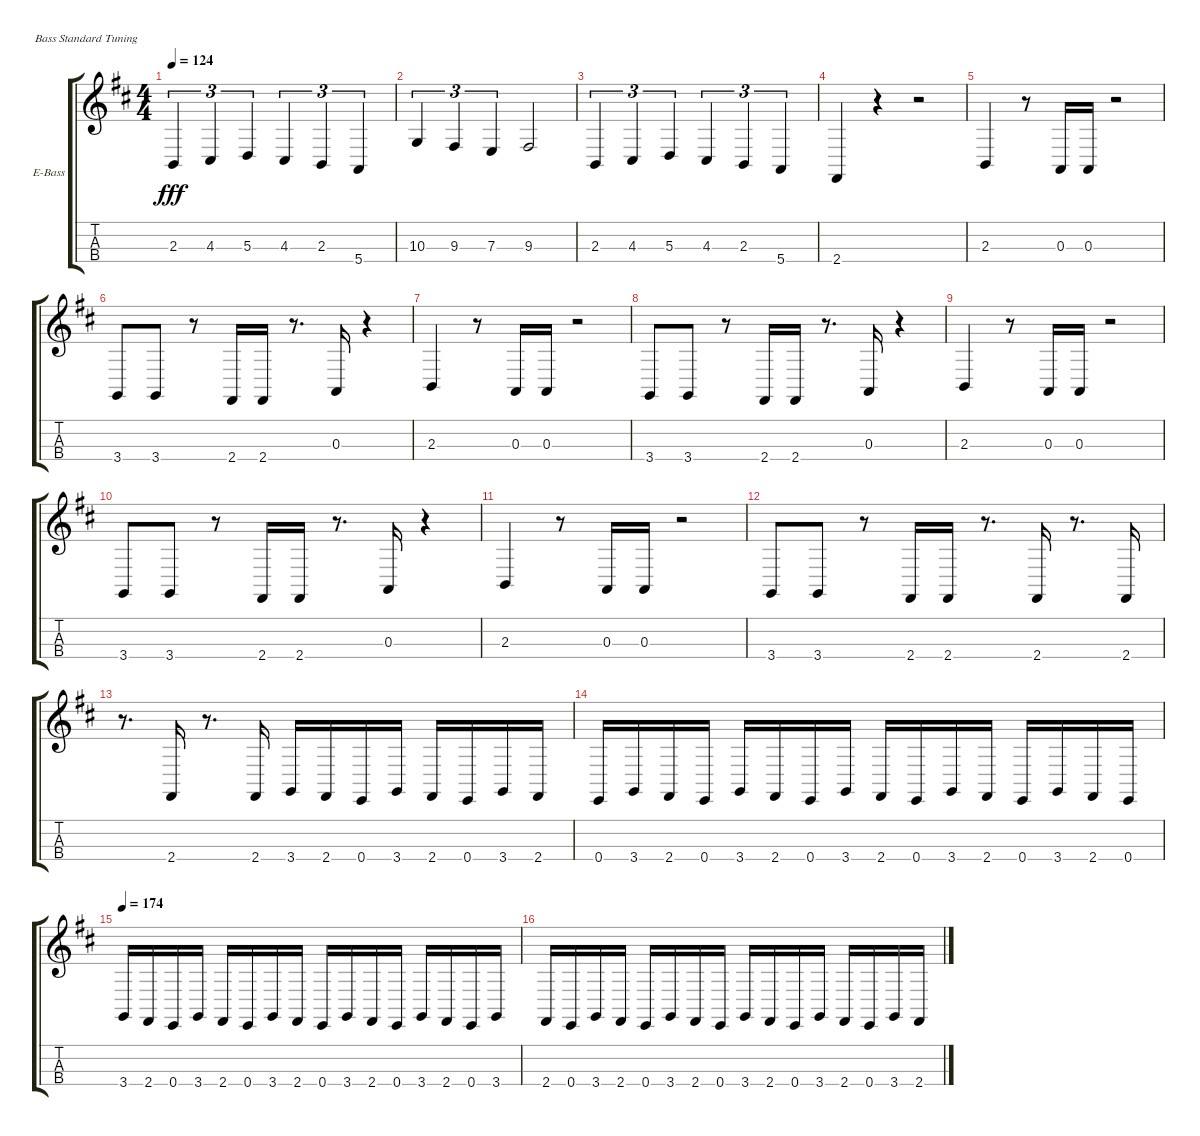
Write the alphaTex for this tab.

\bracketExtendMode groupsimilarinstruments
\firstSystemTrackNameOrientation horizontal
\otherSystemsTrackNameOrientation horizontal
\track ("Electric Bass" "E-Bass") {instrument electricbassfinger}
\staff {score tabs}
\tuning (G2 D2 A1 E1)
\ts (4 4)
\tempo 124
\clef g2
\ks bminor
2.3.4{tu (3 2) dy fff} 4.3.4{tu (3 2)} 5.3.4{tu (3 2)} 4.3.4{tu (3 2)} 2.3.4{tu (3 2)} 5.4.4{tu (3 2)} |
10.3.4{tu (3 2)} 9.3.4{tu (3 2)} 7.3.4{tu (3 2)} 9.3.2 |
2.3.4{tu (3 2)} 4.3.4{tu (3 2)} 5.3.4{tu (3 2)} 4.3.4{tu (3 2)} 2.3.4{tu (3 2)} 5.4.4{tu (3 2)} |
2.4.4 r.4 r.2 |
2.3.4 r.8 0.3.16 0.3.16 r.2 |
3.4.8 3.4.8 r.8 2.4.16 2.4.16 r.8{d} 0.3.16 r.4 |
2.3.4 r.8 0.3.16 0.3.16 r.2 |
3.4.8 3.4.8 r.8 2.4.16 2.4.16 r.8{d} 0.3.16 r.4 |
2.3.4 r.8 0.3.16 0.3.16 r.2 |
3.4.8 3.4.8 r.8 2.4.16 2.4.16 r.8{d} 0.3.16 r.4 |
2.3.4 r.8 0.3.16 0.3.16 r.2 |
3.4.8 3.4.8 r.8 2.4.16 2.4.16 r.8{d} 2.4.16 r.8{d} 2.4.16 |
r.8{d} 2.4.16 r.8{d} 2.4.16 3.4.16 2.4.16 0.4.16 3.4.16 2.4.16 0.4.16 3.4.16 2.4.16 |
0.4.16 3.4.16 2.4.16 0.4.16 3.4.16 2.4.16 0.4.16 3.4.16 2.4.16 0.4.16 3.4.16 2.4.16 0.4.16 3.4.16 2.4.16 0.4.16 |
\tempo 174
3.4.16 2.4.16 0.4.16 3.4.16 2.4.16 0.4.16 3.4.16 2.4.16 0.4.16 3.4.16 2.4.16 0.4.16 3.4.16 2.4.16 0.4.16 3.4.16 |
2.4.16 0.4.16 3.4.16 2.4.16 0.4.16 3.4.16 2.4.16 0.4.16 3.4.16 2.4.16 0.4.16 3.4.16 2.4.16 0.4.16 3.4.16 2.4.16
